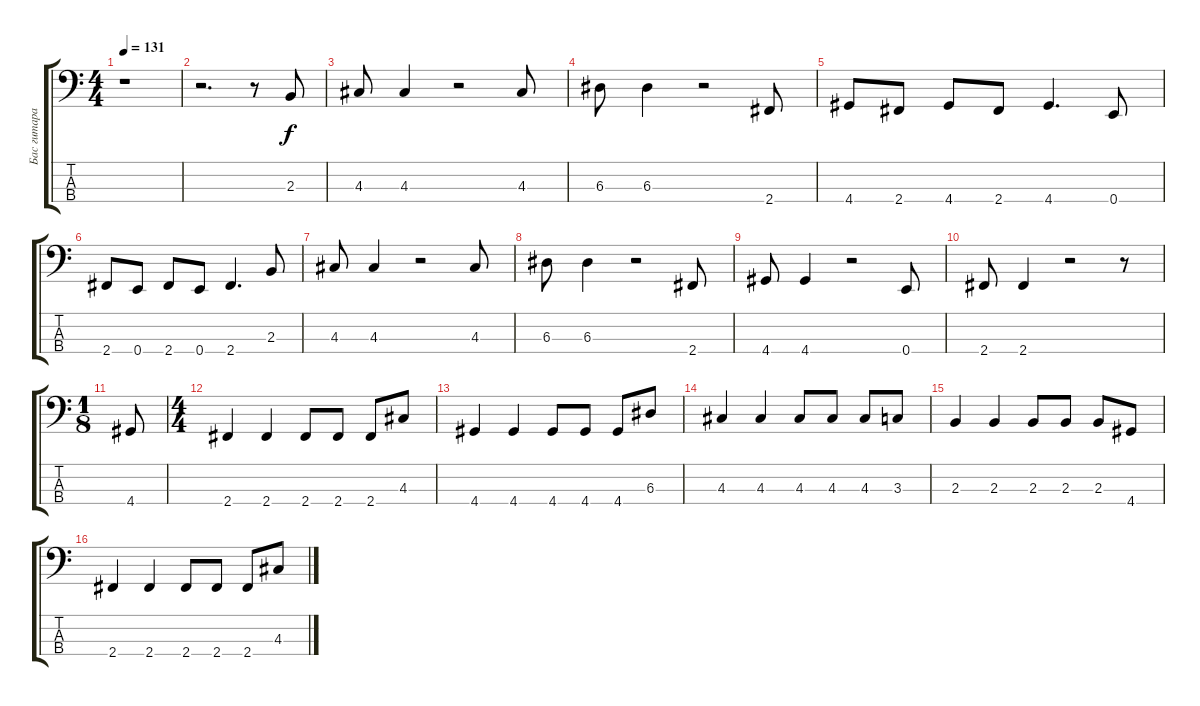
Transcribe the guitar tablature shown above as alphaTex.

\track ("Бас гитара" "Бас гитара") {instrument electricbassfinger}
\staff {score tabs}
\tuning (G2 D2 A1 E1) {hide}
\ts (4 4)
\tempo 131
\clef f4
\ks c
r.1{dy f instrument electricbassfinger} |
r.2{d} r.8 2.3.8 |
4.3.8 4.3.4 r.2 4.3.8 |
6.3.8 6.3.4 r.2 2.4.8 |
4.4.8 2.4.8 4.4.8 2.4.8 4.4.4{d} 0.4.8 |
2.4.8 0.4.8 2.4.8 0.4.8 2.4.4{d} 2.3.8 |
4.3.8 4.3.4 r.2 4.3.8 |
6.3.8 6.3.4 r.2 2.4.8 |
4.4.8 4.4.4 r.2 0.4.8 |
2.4.8 2.4.4 r.2 r.8 |
\ts (1 8)
4.4.8 |
\ts (4 4)
2.4.4 2.4.4 2.4.8 2.4.8 2.4.8 4.3.8 |
4.4.4 4.4.4 4.4.8 4.4.8 4.4.8 6.3.8 |
4.3.4 4.3.4 4.3.8 4.3.8 4.3.8 3.3.8 |
2.3.4 2.3.4 2.3.8 2.3.8 2.3.8 4.4.8 |
2.4.4 2.4.4 2.4.8 2.4.8 2.4.8 4.3.8
